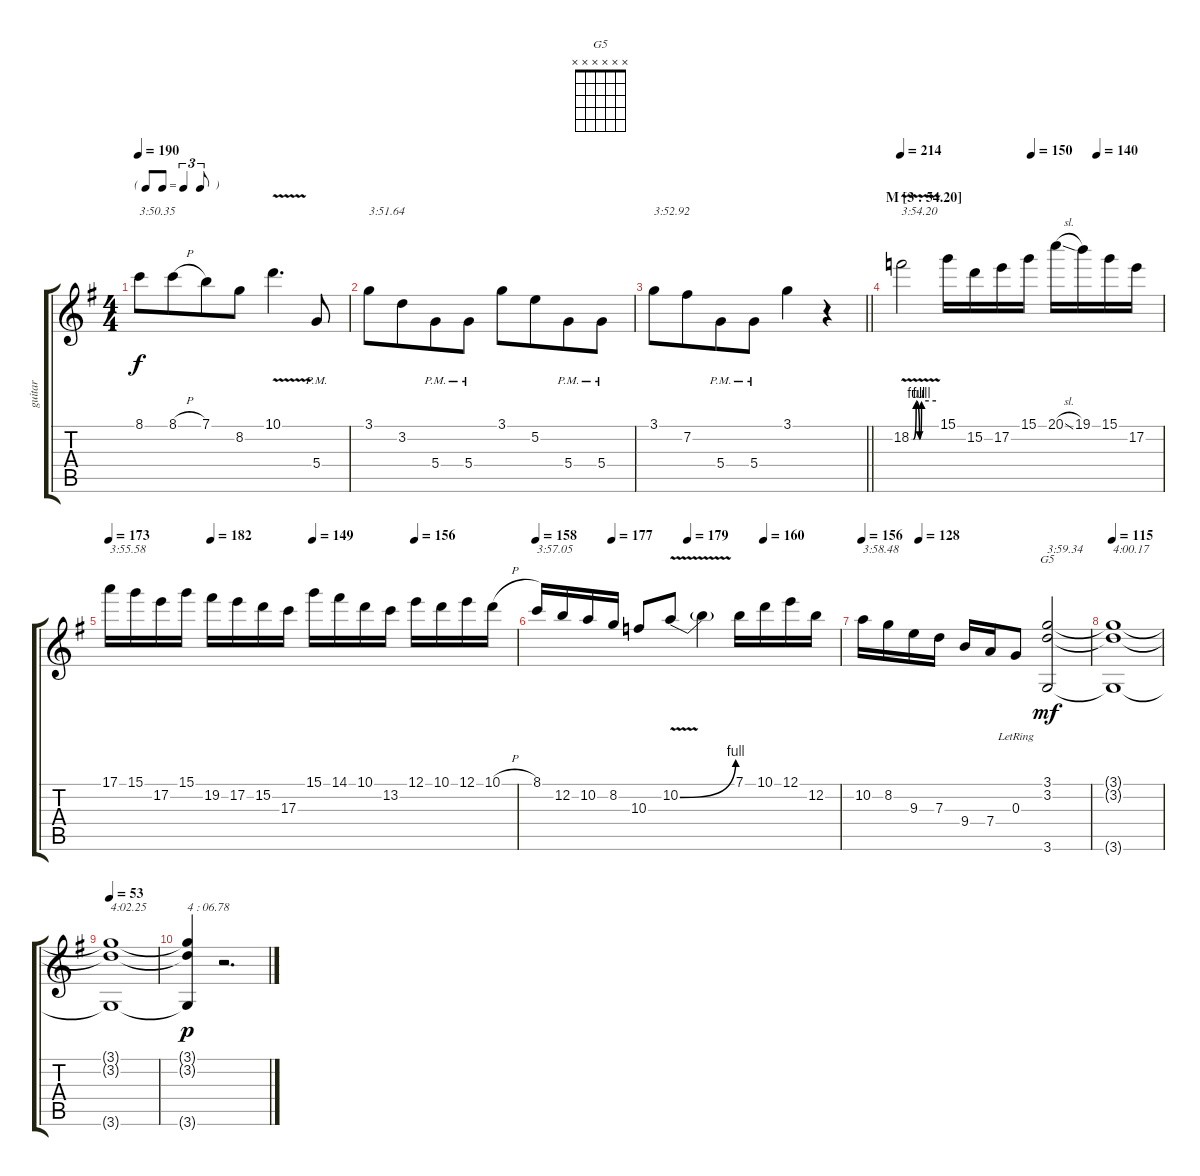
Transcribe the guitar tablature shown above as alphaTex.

\track ("guitar" "guitar") {instrument overdrivenguitar}
\staff {score tabs}
\tuning (E4 B3 G3 D3 A2 E2) {hide}
\chord ("G5" x x x x x x)
\ts (4 4)
\tf triplet8th
\tempo 190
\clef g2
\ks g
8.1.8{txt "3:50.35" dy f} 8.1{h}.8{beam merge} 7.1.8 8.2.8 10.1{v}.4{d} 5.4{pm}.8 |
3.1.8{txt "3:51.64"} 3.2.8{beam merge} 5.4{pm}.8 5.4{pm}.8 3.1.8 5.2.8{beam merge} 5.4{pm}.8 5.4{pm}.8 |
\barLineRight lightlight
3.1.8{txt "3:52.92"} 7.2.8{beam merge} 5.4{pm}.8 5.4{pm}.8 3.1.4 r.4 |
\section ("" "M [3 : 54.20]")
\tempo 214
\tempo (150 0.5)
\tempo (140 0.75)
18.2{be (custom 0 0 5 0 12 4 20 0 25 4 60 4) v}.2{txt "3:54.20"} 15.1.16 15.2.16 17.2.16 15.1.16 20.1{sl}.16 19.1.16 15.1.16 17.2.16 |
\tempo 173
\tempo (182 0.25)
\tempo (149 0.5)
\tempo (156 0.75)
17.1.16{txt "3:55.58"} 15.1.16 17.2.16 15.1.16 19.2.16 17.2.16 15.2.16 17.3.16 15.1.16 14.1.16 10.1.16 13.2.16 12.1.16 10.1.16 12.1.16 10.1{h}.16 |
\tempo 158
\tempo (177 0.25)
\tempo (179 0.5)
\tempo (160 0.75)
8.1.16{txt "3:57.05" beam Up} 12.2.16{beam Up} 10.2.16{beam Up} 8.2.16{beam Up} 10.3.8{beam Up} 10.2{be (bend 0 0 60 4) v}.8{beam Up} 10.2{t}.4 7.1.16 10.1.16 12.1.16 12.2.16 |
\tempo 156
\tempo (128 0.25)
10.2.16{txt "3:58.48"} 8.2.16 9.3.16 7.3.16 9.4.16 7.4.16 0.3{lr}.8 (3.1 3.2 3.6).2{ch "G5" txt "3:59.34" dy mf} |
\tempo 115
(3.1{t} 3.2{t} 3.6{t}).1{txt "4:00.17"} |
\tempo 53
(3.1{t} 3.2{t} 3.6{t}).1{txt "4:02.25"} |
(3.1{t} 3.2{t} 3.6{t}).4{txt "4 : 06.78" dy p} r.2{d}
